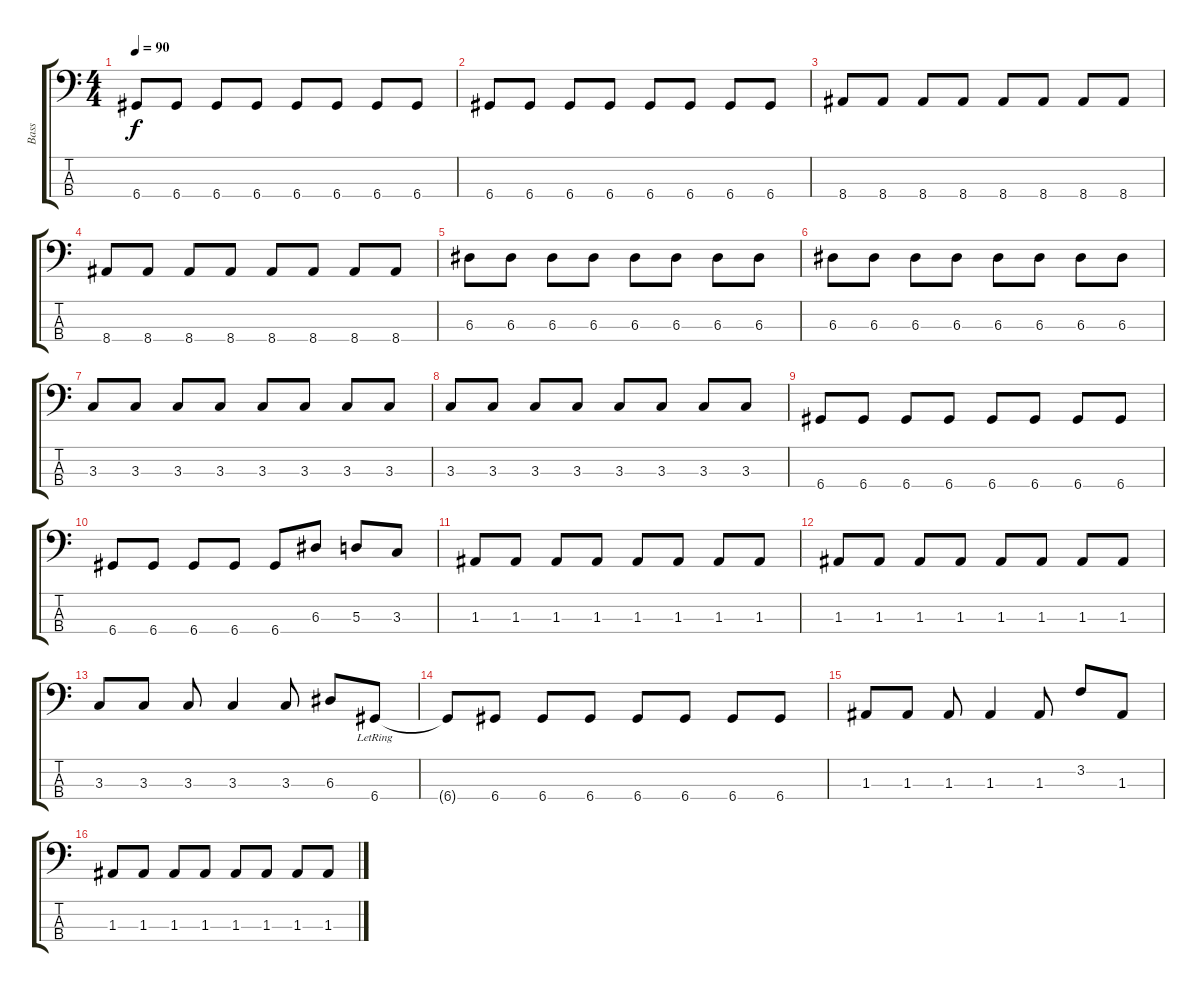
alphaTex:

\track ("Bass" "Bass") {instrument electricbassfinger}
\staff {score tabs}
\tuning (G2 D2 A1 D1) {hide}
\ts (4 4)
\tempo 90
\clef f4
\ks c
6.4.8{dy f} 6.4.8 6.4.8 6.4.8 6.4.8 6.4.8 6.4.8 6.4.8 |
6.4.8 6.4.8 6.4.8 6.4.8 6.4.8 6.4.8 6.4.8 6.4.8 |
8.4.8 8.4.8 8.4.8 8.4.8 8.4.8 8.4.8 8.4.8 8.4.8 |
8.4.8 8.4.8 8.4.8 8.4.8 8.4.8 8.4.8 8.4.8 8.4.8 |
6.3.8 6.3.8 6.3.8 6.3.8 6.3.8 6.3.8 6.3.8 6.3.8 |
6.3.8 6.3.8 6.3.8 6.3.8 6.3.8 6.3.8 6.3.8 6.3.8 |
3.3.8 3.3.8 3.3.8 3.3.8 3.3.8 3.3.8 3.3.8 3.3.8 |
3.3.8 3.3.8 3.3.8 3.3.8 3.3.8 3.3.8 3.3.8 3.3.8 |
6.4.8 6.4.8 6.4.8 6.4.8 6.4.8 6.4.8 6.4.8 6.4.8 |
6.4.8 6.4.8 6.4.8 6.4.8 6.4.8 6.3.8 5.3.8 3.3.8 |
1.3.8 1.3.8 1.3.8 1.3.8 1.3.8 1.3.8 1.3.8 1.3.8 |
1.3.8 1.3.8 1.3.8 1.3.8 1.3.8 1.3.8 1.3.8 1.3.8 |
3.3.8 3.3.8 3.3.8 3.3.4 3.3.8 6.3.8 6.4{lr}.8 |
6.4{t}.8 6.4.8 6.4.8 6.4.8 6.4.8 6.4.8 6.4.8 6.4.8 |
1.3.8 1.3.8 1.3.8 1.3.4 1.3.8 3.2.8 1.3.8 |
1.3.8 1.3.8 1.3.8 1.3.8 1.3.8 1.3.8 1.3.8 1.3.8
